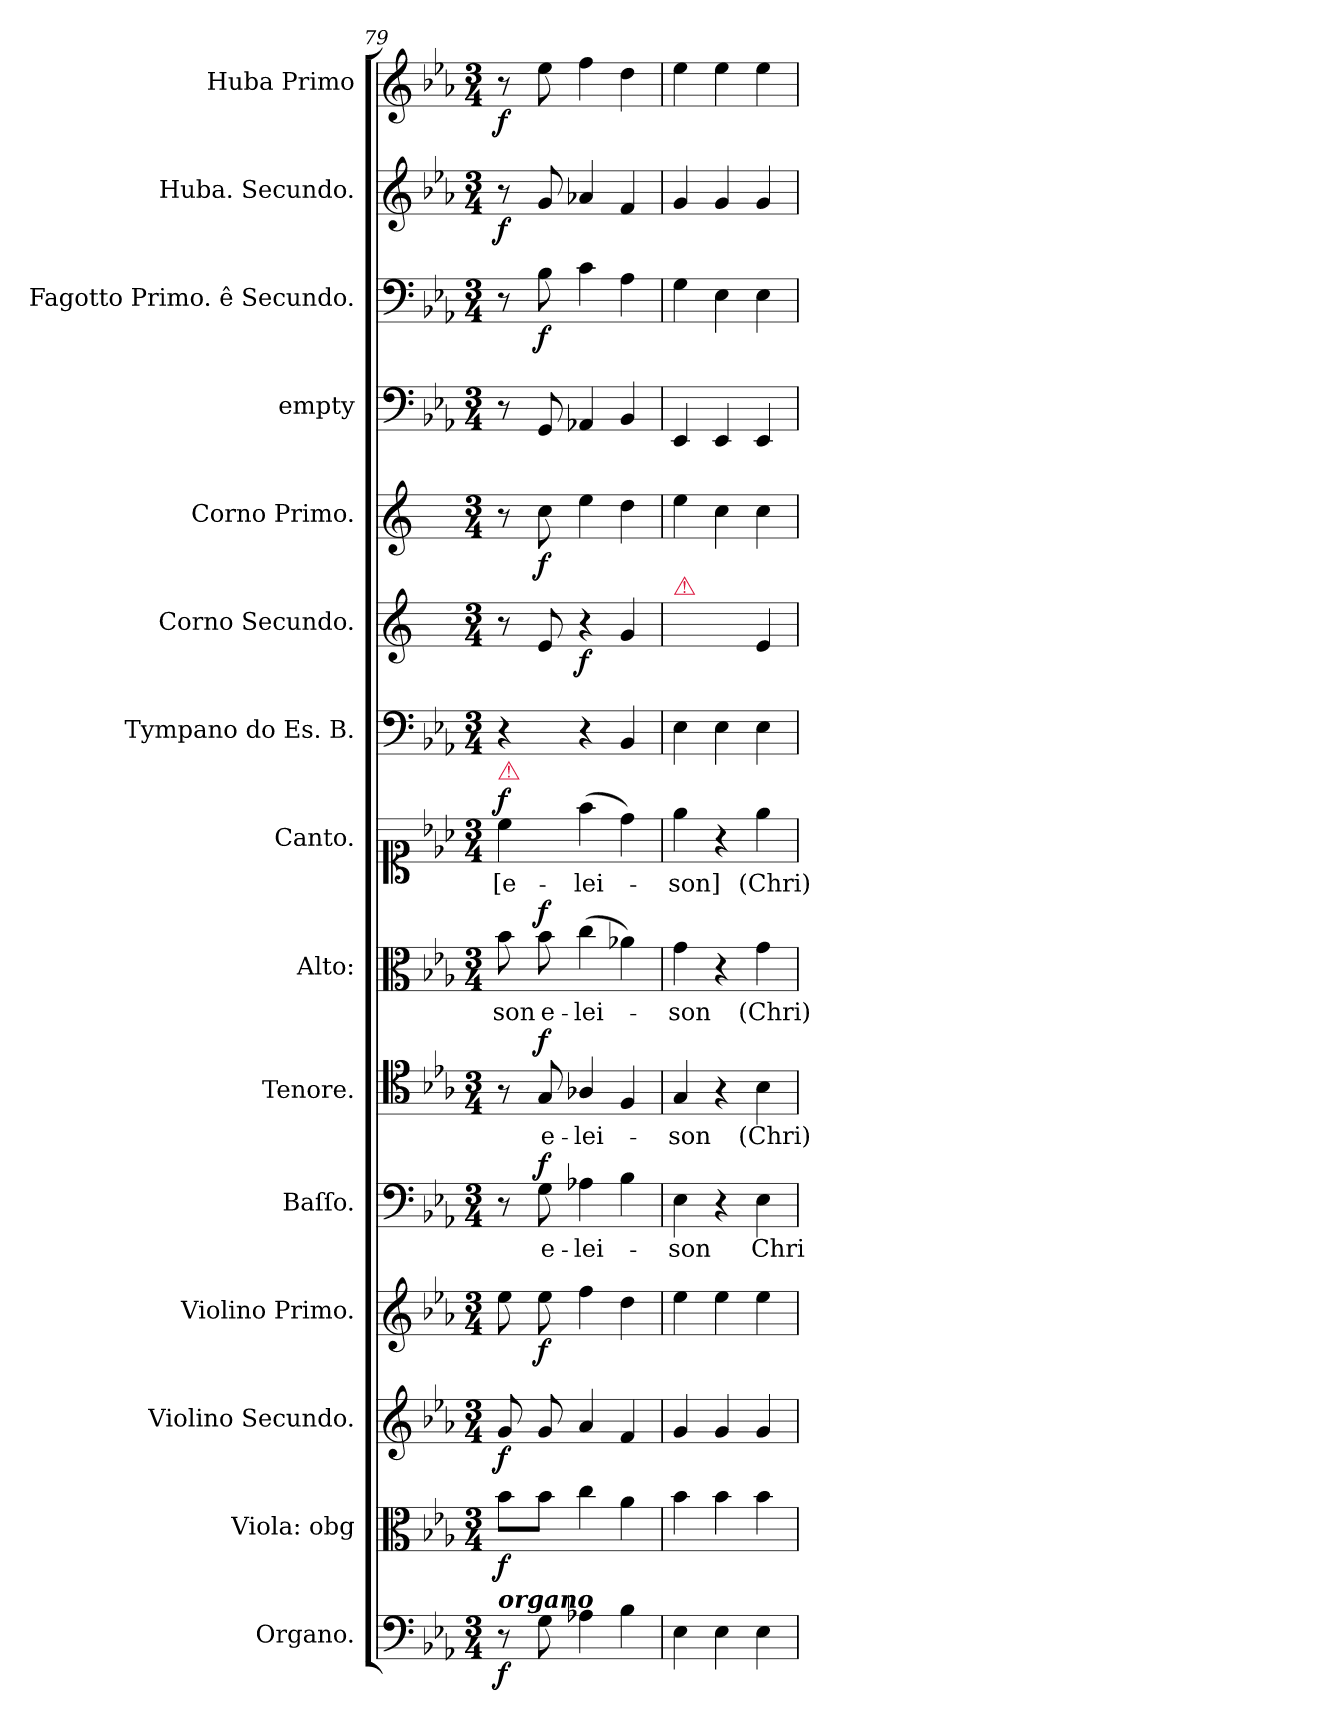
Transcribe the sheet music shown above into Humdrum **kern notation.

**kern	**dynam	**kern	**dynam	**kern	**dynam	**kern	**dynam	**kern	**text	**dynam	**kern	**text	**dynam	**kern	**text	**dynam	**kern	**text	**dynam	**kern	**kern	**dynam	**kern	**dynam	**kern	**kern	**dynam	**kern	**dynam	**kern	**dynam
*part15	*part15	*part14	*part14	*part13	*part13	*part12	*part12	*part11	*part11	*part11	*part10	*part10	*part10	*part9	*part9	*part9	*part8	*part8	*part8	*part7	*part6	*part6	*part5	*part5	*part4	*part3	*part3	*part2	*part2	*part1	*part1
*staff15	*staff15	*staff14	*staff14	*staff13	*staff13	*staff12	*staff12	*staff11	*staff11	*staff11	*staff10	*staff10	*staff10	*staff9	*staff9	*staff9	*staff8	*staff8	*staff8	*staff7	*staff6	*staff6	*staff5	*staff5	*staff4	*staff3	*staff3	*staff2	*staff2	*staff1	*staff1
*I"Organo.	*	*I"Viola: obg	*	*I"Violino Secundo.	*	*I"Violino Primo.	*	*I"Baſſo.	*	*	*I"Tenore.	*	*	*I"Alto:	*	*	*I"Canto.	*	*	*I"Tympano do Es. B.	*I"Corno Secundo.	*	*I"Corno Primo.	*	*I"empty	*I"Fagotto Primo. ê Secundo.	*	*I"Huba. Secundo.	*	*I"Huba Primo	*
*I'org	*	*I'vla	*	*	*	*I'vl I	*	*I'B	*	*	*I'T	*	*	*I'A	*	*	*I'C	*	*	*	*	*	*I'cor I	*	*	*	*	*	*	*	*
*clefF4	*	*clefC3	*	*clefG2	*	*clefG2	*	*clefF4	*	*	*clefC4	*	*	*clefC3	*	*	*clefC1	*	*	*clefF4	*clefG2	*	*clefG2	*	*clefF4	*clefF4	*	*clefG2	*	*clefG2	*
*	*	*	*	*	*	*	*	*	*	*	*	*	*	*	*	*	*	*	*	*	*ITrd5c9	*	*ITrd5c9	*	*	*	*	*	*	*	*
*k[b-e-a-]	*	*k[b-e-a-]	*	*k[b-e-a-]	*	*k[b-e-a-]	*	*k[b-e-a-]	*	*	*k[b-e-a-]	*	*	*k[b-e-a-]	*	*	*k[b-e-a-]	*	*	*k[b-e-a-]	*k[b-e-a-]	*	*k[b-e-a-]	*	*k[b-e-a-]	*k[b-e-a-]	*	*k[b-e-a-]	*	*k[b-e-a-]	*
*E-:	*	*E-:	*	*E-:	*	*E-:	*	*E-:	*	*	*E-:	*	*	*E-:	*	*	*E-:	*	*	*E-:	*E-:	*	*E-:	*	*	*	*	*E-:	*	*E-:	*
*M3/4	*	*M3/4	*	*M3/4	*	*M3/4	*	*M3/4	*	*	*M3/4	*	*	*M3/4	*	*	*M3/4	*	*	*M3/4	*M3/4	*	*M3/4	*	*M3/4	*M3/4	*	*M3/4	*	*M3/4	*
=79	=79	=79	=79	=79	=79	=79	=79	=79	=79	=79	=79	=79	=79	=79	=79	=79	=79	=79	=79	=79	=79	=79	=79	=79	=79	=79	=79	=79	=79	=79	=79
!	!	!	!	!	!	!	!	!	!	!	!	!	!	!	!	!	!LO:TX:a:color=crimson:t=⚠	!	!	!	!	!	!	!	!	!	!	!	!	!	!
!LO:TX:a:Bi:t=organo	!	!	!	!	!	!	!	!	!	!	!	!	!	!	!	!	!	!	!	!	!	!	!	!	!	!	!	!	!	!	!
!	!	!	!	!	!	!	!	!	!	!	!	!	!	!	!	!	!	!	!LO:DY:b	!	!	!	!	!	!	!	!	!	!LO:DY:b	!	!LO:DY:b
8r	f	8b-\L	f	8g/	f	8ee-\	.	8r	.	.	8r	.	.	8b-\	-son	.	4cc\	[e-	f	4r	8r	.	8r	.	8r	8r	.	8r	f	8r	f
!	!	!	!	!	!	!	!	!	!	!LO:DY:b	!	!	!LO:DY:b	!	!	!LO:DY:b	!	!	!	!	!	!	!	!	!	!	!LO:DY:b	!	!	!	!
8G\	.	8b-\J	.	8g/	.	8ee-\	f	8G\	e-	f	8G/	e-	f	8b-\	e-	f	.	.	.	.	8G/	.	8e-\	f	8GG/	8B-\	f	8g/	.	8ee-\	.
4A-X\	.	4cc\	.	4a-/	.	4ff\	.	4A-X\	-lei-	.	4A-X/	-lei-	.	(>4cc\	-lei-	.	(>4ff\	-lei-	.	4r	4r	f	4g\	.	4AA-X/	4c\	.	4a-X/	.	4ff\	.
4B-\	.	4a-\	.	4f/	.	4dd\	.	4B-\	.	.	4F/	.	.	4a-X\)	.	.	4dd\)	.	.	4BB-/	4B-/	.	4f\	.	4BB-/	4A-\	.	4f/	.	4dd\	.
=80	=80	=80	=80	=80	=80	=80	=80	=80	=80	=80	=80	=80	=80	=80	=80	=80	=80	=80	=80	=80	=80	=80	=80	=80	=80	=80	=80	=80	=80	=80	=80
!	!	!	!	!	!	!	!	!	!	!	!	!	!	!	!	!	!	!	!	!	!LO:TX:a:color=crimson:t=⚠	!	!	!	!	!	!	!	!	!	!
4E-\	.	4b-\	.	4g/	.	4ee-\	.	4E-\	-son	.	4G/	-son	.	4g\	-son	.	4ee-\	-son]	.	4E-\	2ryy	.	4g\	.	4EE-/	4G\	.	4g/	.	4ee-\	.
4E-\	.	4b-\	.	4g/	.	4ee-\	.	4r	.	.	4r	.	.	4r	.	.	4r	.	.	4E-\	.	.	4e-\	.	4EE-/	4E-\	.	4g/	.	4ee-\	.
4E-\	.	4b-\	.	4g/	.	4ee-\	.	4E-\	Chri-	.	4B-\	(Chri)-	.	4g\	(Chri)-	.	4ee-\	(Chri)-	.	4E-\	4G/	.	4e-\	.	4EE-/	4E-\	.	4g/	.	4ee-\	.
=	=	=	=	=	=	=	=	=	=	=	=	=	=	=	=	=	=	=	=	=	=	=	=	=	=	=	=	=	=	=	=
*-	*-	*-	*-	*-	*-	*-	*-	*-	*-	*-	*-	*-	*-	*-	*-	*-	*-	*-	*-	*-	*-	*-	*-	*-	*-	*-	*-	*-	*-	*-	*-
